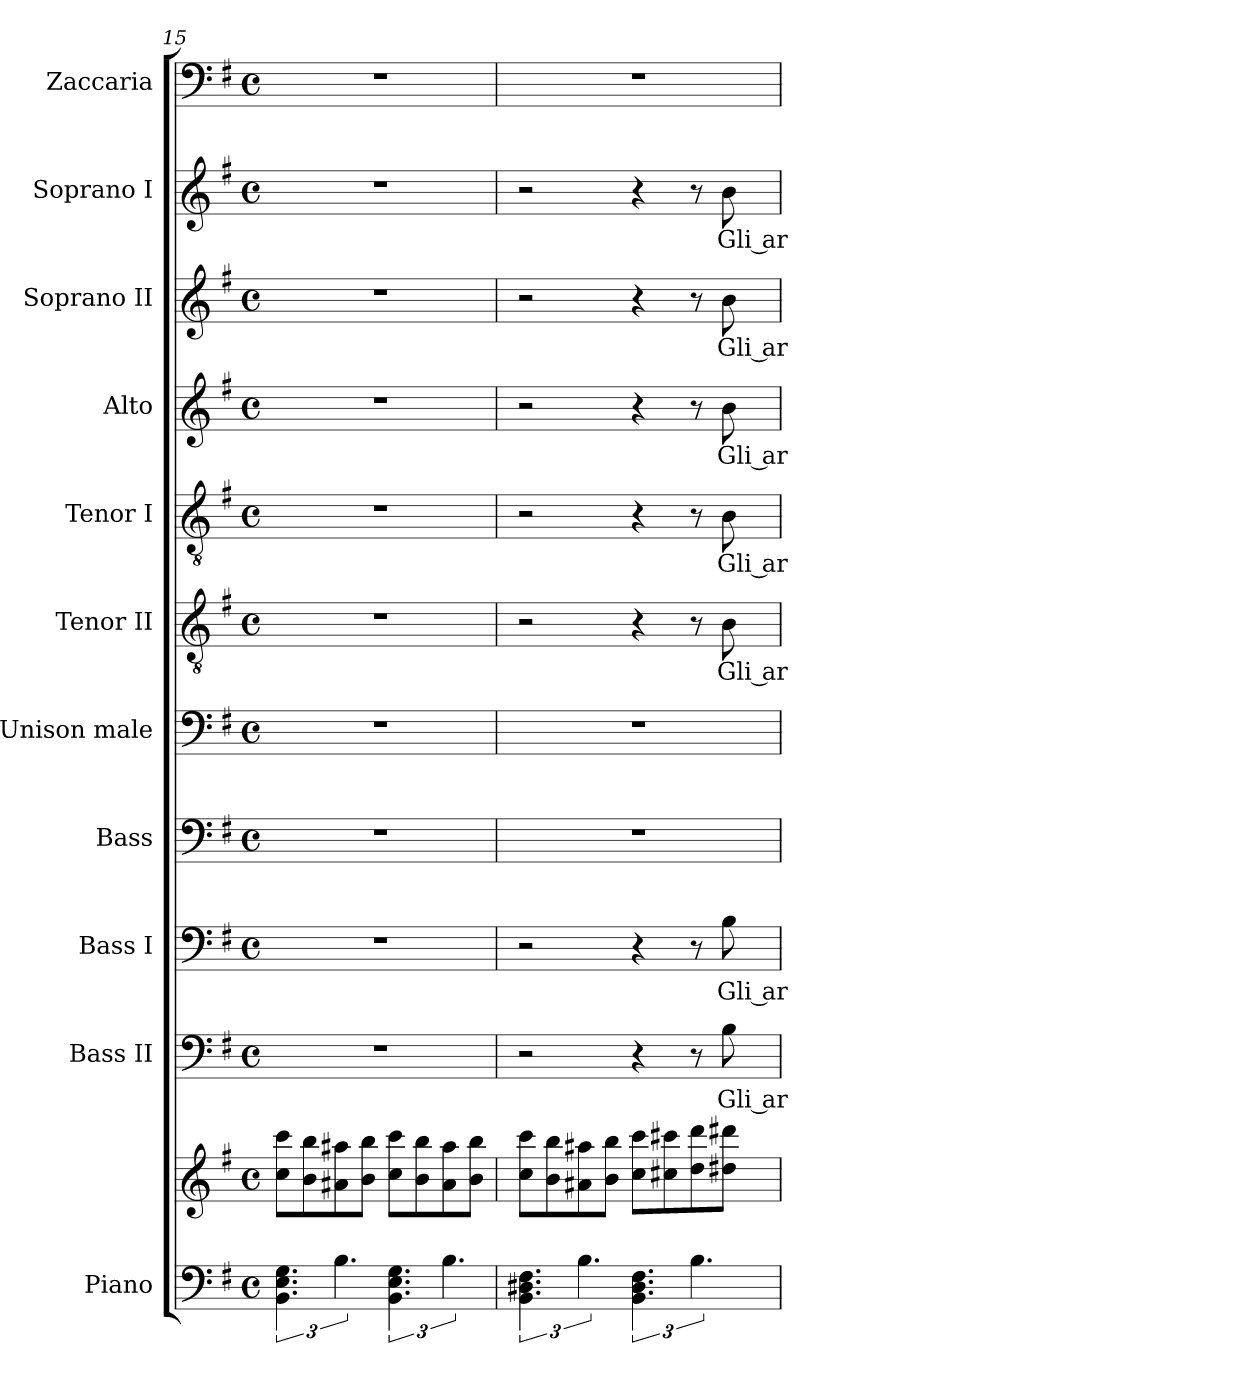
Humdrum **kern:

**kern	**kern	**kern	**text	**kern	**text	**kern	**kern	**kern	**text	**kern	**text	**kern	**text	**kern	**text	**kern	**text	**kern
*part11	*part11	*part10	*part10	*part9	*part9	*part8	*part7	*part6	*part6	*part5	*part5	*part4	*part4	*part3	*part3	*part2	*part2	*part1
*staff12	*staff11	*staff10	*staff10	*staff9	*staff9	*staff8	*staff7	*staff6	*staff6	*staff5	*staff5	*staff4	*staff4	*staff3	*staff3	*staff2	*staff2	*staff1
*I"Piano	*	*I"Bass II	*	*I"Bass I	*	*I"Bass	*I"Unison male	*I"Tenor II	*	*I"Tenor I	*	*I"Alto	*	*I"Soprano II	*	*I"Soprano I	*	*I"Zaccaria
*I'Pno.	*	*I'B.II	*	*I'B.I	*	*I'B.	*I'Uni.m	*I'T.II	*	*I'T.I	*	*I'A.	*	*I'S.II	*	*I'S.I	*	*I'Zac.
*clefF4	*clefG2	*clefF4	*	*clefF4	*	*clefF4	*clefF4	*clefGv2	*	*clefGv2	*	*clefG2	*	*clefG2	*	*clefG2	*	*clefF4
*k[f#]	*k[f#]	*k[f#]	*	*k[f#]	*	*k[f#]	*k[f#]	*k[f#]	*	*k[f#]	*	*k[f#]	*	*k[f#]	*	*k[f#]	*	*k[f#]
*M4/4	*M4/4	*M4/4	*	*M4/4	*	*M4/4	*M4/4	*M4/4	*	*M4/4	*	*M4/4	*	*M4/4	*	*M4/4	*	*M4/4
*met(c)	*met(c)	*met(c)	*	*met(c)	*	*met(c)	*met(c)	*met(c)	*	*met(c)	*	*met(c)	*	*met(c)	*	*met(c)	*	*met(c)
=15	=15	=15	=15	=15	=15	=15	=15	=15	=15	=15	=15	=15	=15	=15	=15	=15	=15	=15
6.BB\ 6.E\ 6.G\	8cc\ 8ccc\L	1r	.	1r	.	1r	1r	1r	.	1r	.	1r	.	1r	.	1r	.	1r
.	8b\ 8bb\	.	.	.	.	.	.	.	.	.	.	.	.	.	.	.	.	.
6.B\	8a#X\ 8aa#X\	.	.	.	.	.	.	.	.	.	.	.	.	.	.	.	.	.
.	8b\ 8bb\J	.	.	.	.	.	.	.	.	.	.	.	.	.	.	.	.	.
6.BB\ 6.E\ 6.G\	8cc\ 8ccc\L	.	.	.	.	.	.	.	.	.	.	.	.	.	.	.	.	.
.	8b\ 8bb\	.	.	.	.	.	.	.	.	.	.	.	.	.	.	.	.	.
6.B\	8a#\ 8aa#\	.	.	.	.	.	.	.	.	.	.	.	.	.	.	.	.	.
.	8b\ 8bb\J	.	.	.	.	.	.	.	.	.	.	.	.	.	.	.	.	.
!!LO:LB:g=z
=16	=16	=16	=16	=16	=16	=16	=16	=16	=16	=16	=16	=16	=16	=16	=16	=16	=16	=16
6.BB\ 6.D#X\ 6.F#\	8cc\ 8ccc\L	2r	.	2r	.	1r	1r	2r	.	2r	.	2r	.	2r	.	2r	.	1r
.	8b\ 8bb\	.	.	.	.	.	.	.	.	.	.	.	.	.	.	.	.	.
6.B\	8a#X\ 8aa#X\	.	.	.	.	.	.	.	.	.	.	.	.	.	.	.	.	.
.	8b\ 8bb\J	.	.	.	.	.	.	.	.	.	.	.	.	.	.	.	.	.
6.BB\ 6.D#\ 6.F#\	8cc\ 8ccc\L	4r	.	4r	.	.	.	4r	.	4r	.	4r	.	4r	.	4r	.	.
.	8cc#X\ 8ccc#X\	.	.	.	.	.	.	.	.	.	.	.	.	.	.	.	.	.
6.B\	8dd\ 8ddd\	8r	.	8r	.	.	.	8r	.	8r	.	8r	.	8r	.	8r	.	.
!	!	!	!LO:LY:b	!	!LO:LY:b	!	!	!	!LO:LY:b	!	!LO:LY:b	!	!LO:LY:b	!	!LO:LY:b	!	!LO:LY:b	!
.	8dd#X\ 8ddd#X\J	8B\	Gli ar-	8B\	Gli ar-	.	.	8B\	Gli ar-	8B\	Gli ar-	8b\	Gli ar-	8b\	Gli ar-	8b\	Gli ar-	.
=	=	=	=	=	=	=	=	=	=	=	=	=	=	=	=	=	=	=
*-	*-	*-	*-	*-	*-	*-	*-	*-	*-	*-	*-	*-	*-	*-	*-	*-	*-	*-
